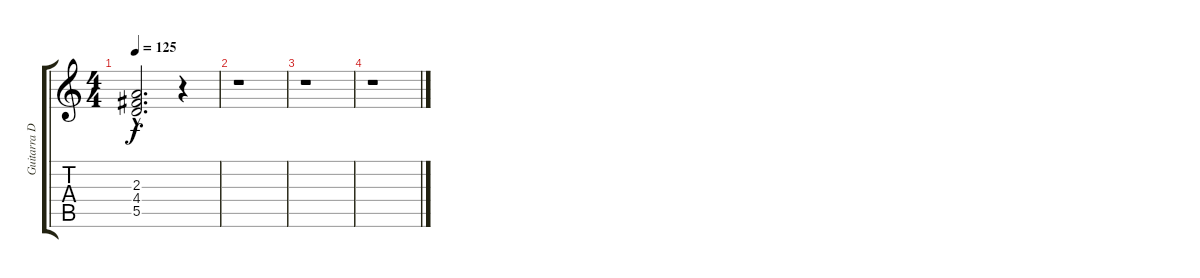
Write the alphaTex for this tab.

\track ("Guitarra Distorsión" "Guitarra D") {instrument distortionguitar}
\staff {score tabs}
\tuning (E4 B3 G3 D3 A2 E2) {hide}
\ts (4 4)
\tempo 125
\clef g2
\ks c
(2.3{hac t} 4.4{hac t} 5.5{hac t}).2{d dy f} r.4 |
r.1 |
r.1 |
r.1
